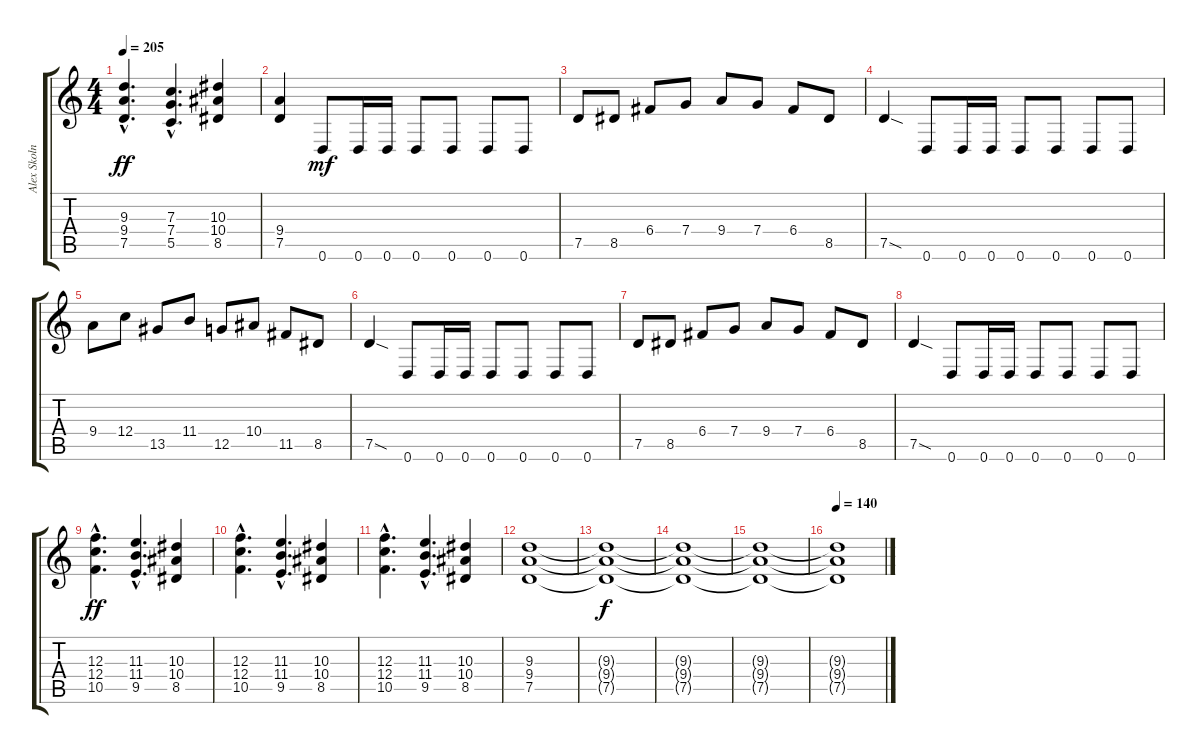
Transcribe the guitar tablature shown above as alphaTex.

\track ("Alex Skolnick" "Alex Skoln") {instrument distortionguitar}
\staff {score tabs}
\tuning (D4 A3 F3 C3 G2 D2) {hide}
\ts (4 4)
\tempo 205
\clef g2
\ks c
(9.3{hac} 9.4{hac} 7.5{hac}).4{d dy ff} (7.3{hac} 7.4{hac} 5.5{hac}).4{d} (10.3 10.4 8.5).4 |
(9.4 7.5).4 0.6.8{dy mf} 0.6.16 0.6.16 0.6.8 0.6.8 0.6.8 0.6.8 |
7.5.8 8.5.8 6.4.8 7.4.8 9.4.8 7.4.8 6.4.8 8.5.8 |
7.5{sod}.4 0.6.8 0.6.16 0.6.16 0.6.8 0.6.8 0.6.8 0.6.8 |
9.4.8 12.4.8 13.5.8 11.4.8 12.5.8 10.4.8 11.5.8 8.5.8 |
7.5{sod}.4 0.6.8 0.6.16 0.6.16 0.6.8 0.6.8 0.6.8 0.6.8 |
7.5.8 8.5.8 6.4.8 7.4.8 9.4.8 7.4.8 6.4.8 8.5.8 |
7.5{sod}.4 0.6.8 0.6.16 0.6.16 0.6.8 0.6.8 0.6.8 0.6.8 |
(12.3{hac} 12.4{hac} 10.5{hac}).4{d dy ff} (11.3{hac} 11.4{hac} 9.5{hac}).4{d} (10.3 10.4 8.5).4 |
(12.3{hac} 12.4{hac} 10.5{hac}).4{d} (11.3{hac} 11.4{hac} 9.5{hac}).4{d} (10.3 10.4 8.5).4 |
(12.3{hac} 12.4{hac} 10.5{hac}).4{d} (11.3{hac} 11.4{hac} 9.5{hac}).4{d} (10.3 10.4 8.5).4 |
(9.3 9.4 7.5).1 |
(9.3{t} 9.4{t} 7.5{t}).1{dy f} |
(9.3{t} 9.4{t} 7.5{t}).1 |
(9.3{t} 9.4{t} 7.5{t}).1 |
\tempo 140
(9.3{t} 9.4{t} 7.5{t}).1
